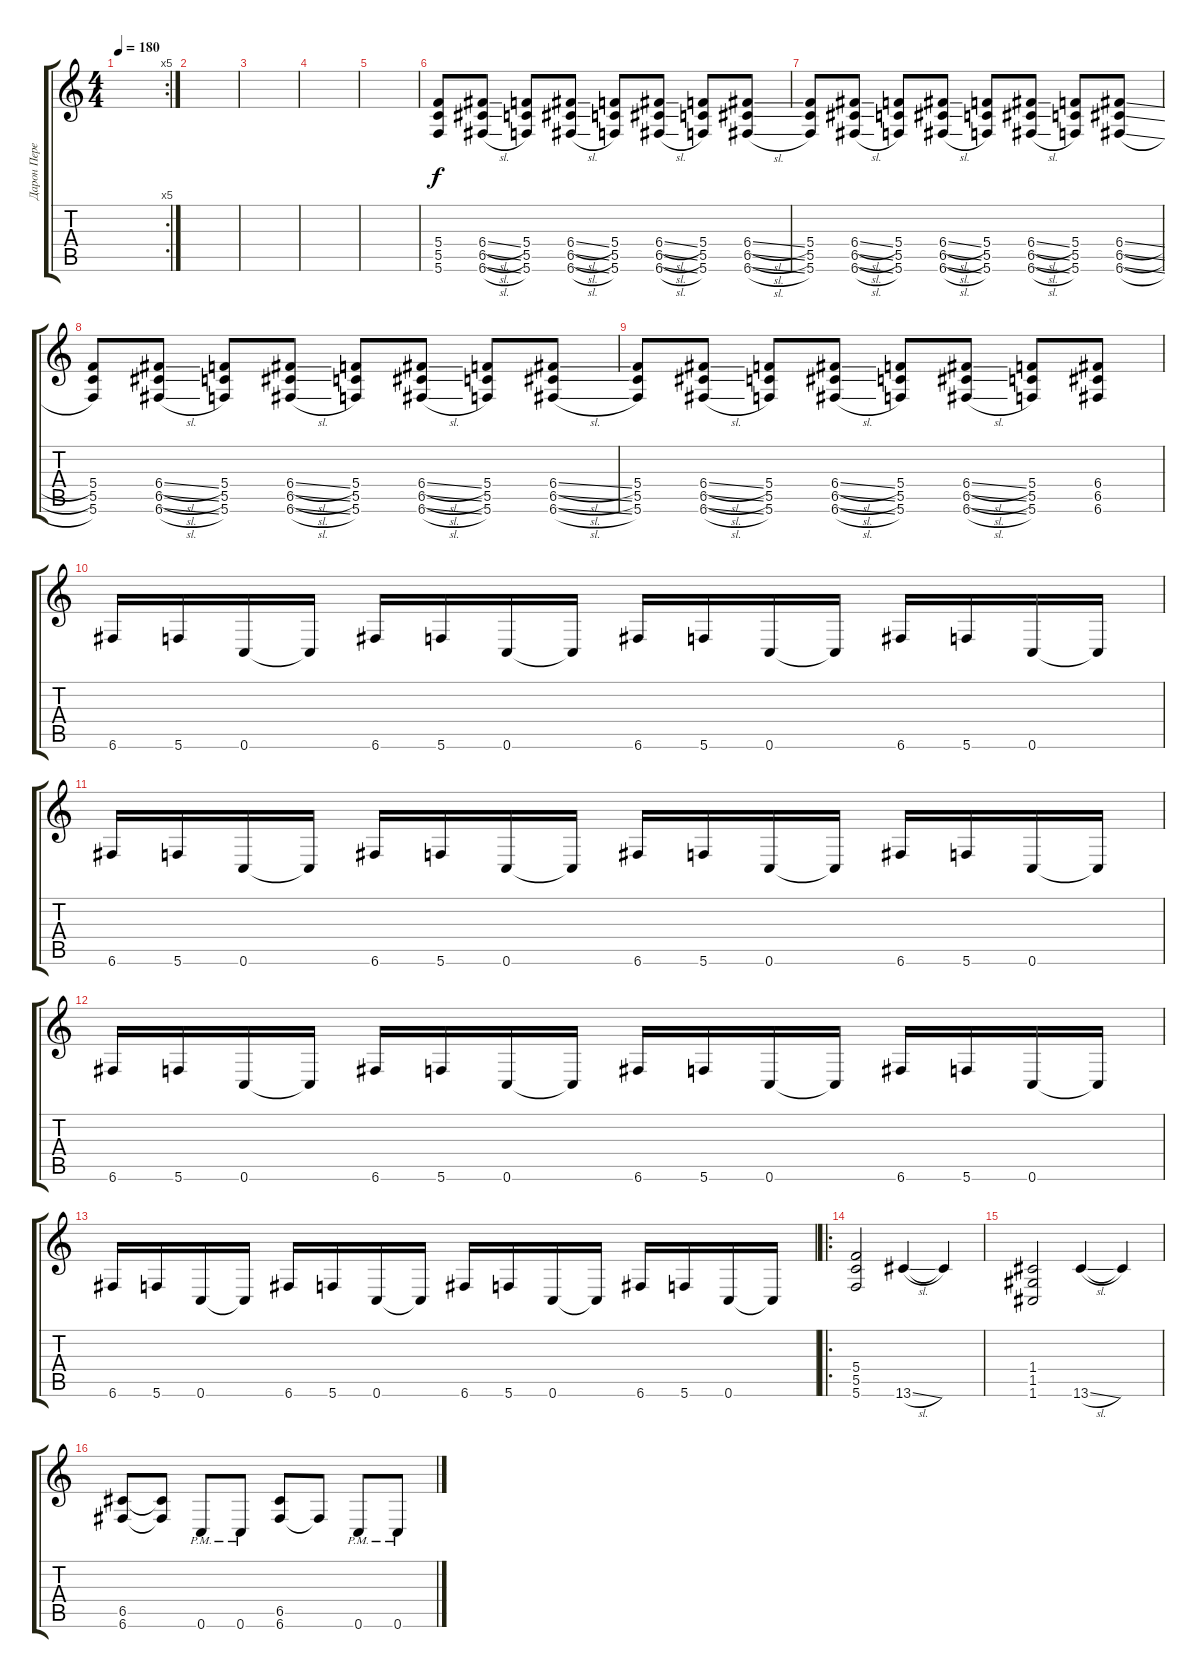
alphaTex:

\track ("Дарон Перегруз" "Дарон Пере") {instrument distortionguitar}
\staff {score tabs}
\tuning (D4 A3 F3 C3 G2 C2) {hide}
\rc 5
\ts (4 4)
\tempo 180
\clef g2
\ks c
|
|
|
|
|
(5.4 5.5 5.6).8 (6.4{sl} 6.5{sl} 6.6{sl}).8 (5.4 5.5 5.6).8 (6.4{sl} 6.5{sl} 6.6{sl}).8 (5.4 5.5 5.6).8 (6.4{sl} 6.5{sl} 6.6{sl}).8 (5.4 5.5 5.6).8 (6.4{sl} 6.5{sl} 6.6{sl}).8 |
(5.4 5.5 5.6).8 (6.4{sl} 6.5{sl} 6.6{sl}).8 (5.4 5.5 5.6).8 (6.4{sl} 6.5{sl} 6.6{sl}).8 (5.4 5.5 5.6).8 (6.4{sl} 6.5{sl} 6.6{sl}).8 (5.4 5.5 5.6).8 (6.4{sl} 6.5{sl} 6.6{sl}).8 |
(5.4 5.5 5.6).8 (6.4{sl} 6.5{sl} 6.6{sl}).8 (5.4 5.5 5.6).8 (6.4{sl} 6.5{sl} 6.6{sl}).8 (5.4 5.5 5.6).8 (6.4{sl} 6.5{sl} 6.6{sl}).8 (5.4 5.5 5.6).8 (6.4{sl} 6.5{sl} 6.6{sl}).8 |
(5.4 5.5 5.6).8 (6.4{sl} 6.5{sl} 6.6{sl}).8 (5.4 5.5 5.6).8 (6.4{sl} 6.5{sl} 6.6{sl}).8 (5.4 5.5 5.6).8 (6.4{sl} 6.5{sl} 6.6{sl}).8 (5.4 5.5 5.6).8 (6.4 6.5 6.6).8 |
6.6.16 5.6.16 0.6.16 0.6{t}.16 6.6.16 5.6.16 0.6.16 0.6{t}.16 6.6.16 5.6.16 0.6.16 0.6{t}.16 6.6.16 5.6.16 0.6.16 0.6{t}.16 |
6.6.16 5.6.16 0.6.16 0.6{t}.16 6.6.16 5.6.16 0.6.16 0.6{t}.16 6.6.16 5.6.16 0.6.16 0.6{t}.16 6.6.16 5.6.16 0.6.16 0.6{t}.16 |
6.6.16 5.6.16 0.6.16 0.6{t}.16 6.6.16 5.6.16 0.6.16 0.6{t}.16 6.6.16 5.6.16 0.6.16 0.6{t}.16 6.6.16 5.6.16 0.6.16 0.6{t}.16 |
6.6.16 5.6.16 0.6.16 0.6{t}.16 6.6.16 5.6.16 0.6.16 0.6{t}.16 6.6.16 5.6.16 0.6.16 0.6{t}.16 6.6.16 5.6.16 0.6.16 0.6{t}.16 |
\ro
(5.4 5.5 5.6).2 13.6{sl}.4 13.6{t}.4 |
(1.4 1.5 1.6).2 13.6{sl}.4 13.6{t}.4 |
(6.5 6.6).8 (6.5{t} 6.6{t}).8 0.6{pm}.8 0.6{pm}.8 (6.5 6.6).8 6.6{t}.8 0.6{pm}.8 0.6{pm}.8
